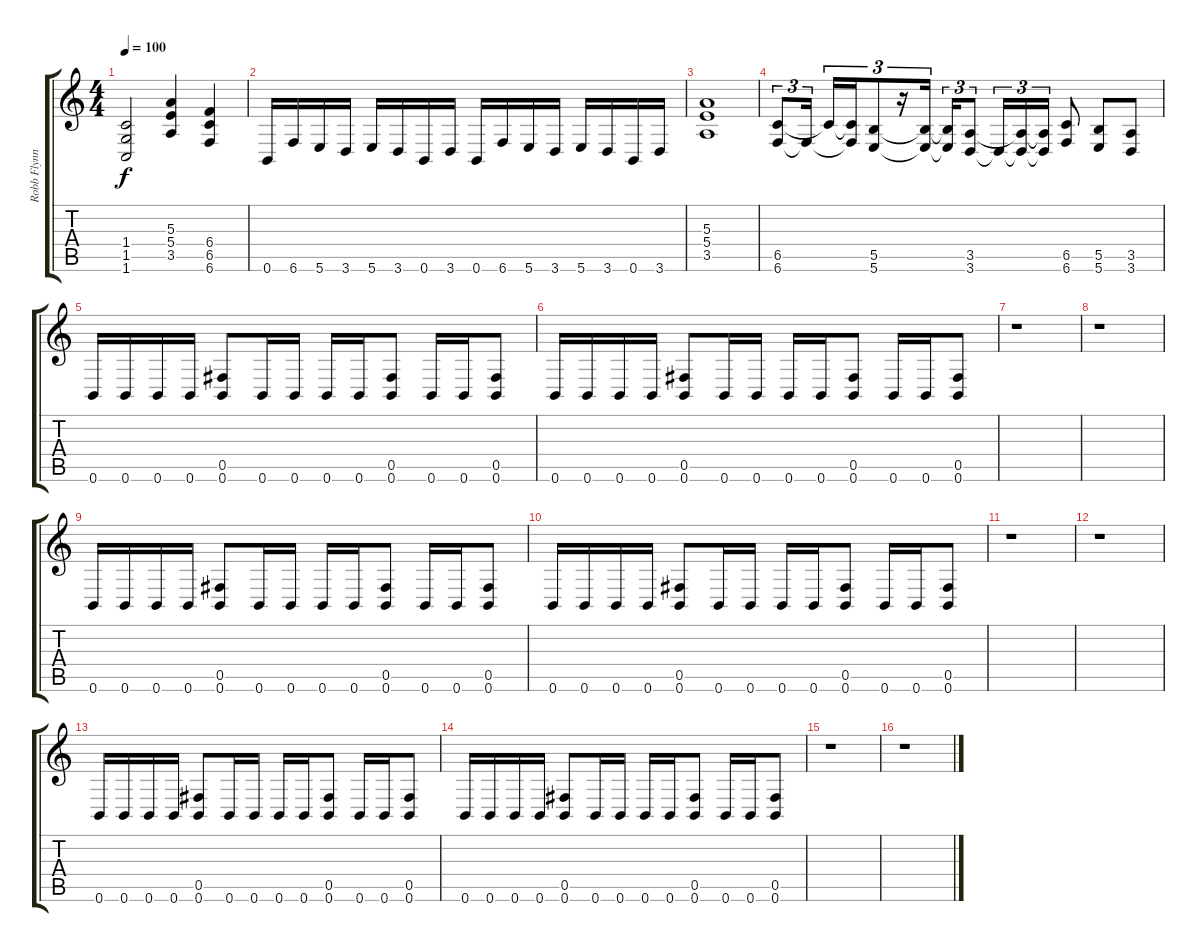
\track ("Robb Flynn" "Robb Flynn") {instrument distortionguitar}
\staff {score tabs}
\tuning (Db4 Ab3 E3 B2 Gb2 B1) {hide}
\ts (4 4)
\tempo 100
\clef g2
\ks c
(1.4 1.5 1.6).2{dy f} (5.3 5.4 3.5).4 (6.4 6.5 6.6).4 |
0.6.16 6.6.16 5.6.16 3.6.16 5.6.16 3.6.16 0.6.16 3.6.16 0.6.16 6.6.16 5.6.16 3.6.16 5.6.16 3.6.16 0.6.16 3.6.16 |
(5.3 5.4 3.5).1 |
(6.5 6.6).8{tu (3 2)} 6.6{t}.16{tu (3 2)} 6.5{t}.16{tu (3 2)} (6.5{t} 6.6{t}).16{tu (3 2)} (5.5 5.6).8{tu (3 2)} r.16{tu (3 2)} (5.5{t} 5.6{t}).16{tu (3 2)} (5.5{t} 5.6{t}).16{tu (3 2)} (3.5 3.6).8{tu (3 2)} 3.6{t}.16{tu (3 2)} (3.5{t} 3.6{t}).16{tu (3 2)} (3.5{t} 3.6{t}).16{tu (3 2)} (6.5 6.6).8 (5.5 5.6).8 (3.5 3.6).8 |
0.6.16 0.6.16 0.6.16 0.6.16 (0.5 0.6).8 0.6.16 0.6.16 0.6.16 0.6.16 (0.5 0.6).8 0.6.16 0.6.16 (0.5 0.6).8 |
0.6.16 0.6.16 0.6.16 0.6.16 (0.5 0.6).8 0.6.16 0.6.16 0.6.16 0.6.16 (0.5 0.6).8 0.6.16 0.6.16 (0.5 0.6).8 |
r.1 |
r.1 |
0.6.16 0.6.16 0.6.16 0.6.16 (0.5 0.6).8 0.6.16 0.6.16 0.6.16 0.6.16 (0.5 0.6).8 0.6.16 0.6.16 (0.5 0.6).8 |
0.6.16 0.6.16 0.6.16 0.6.16 (0.5 0.6).8 0.6.16 0.6.16 0.6.16 0.6.16 (0.5 0.6).8 0.6.16 0.6.16 (0.5 0.6).8 |
r.1 |
r.1 |
0.6.16 0.6.16 0.6.16 0.6.16 (0.5 0.6).8 0.6.16 0.6.16 0.6.16 0.6.16 (0.5 0.6).8 0.6.16 0.6.16 (0.5 0.6).8 |
0.6.16 0.6.16 0.6.16 0.6.16 (0.5 0.6).8 0.6.16 0.6.16 0.6.16 0.6.16 (0.5 0.6).8 0.6.16 0.6.16 (0.5 0.6).8 |
r.1 |
r.1
